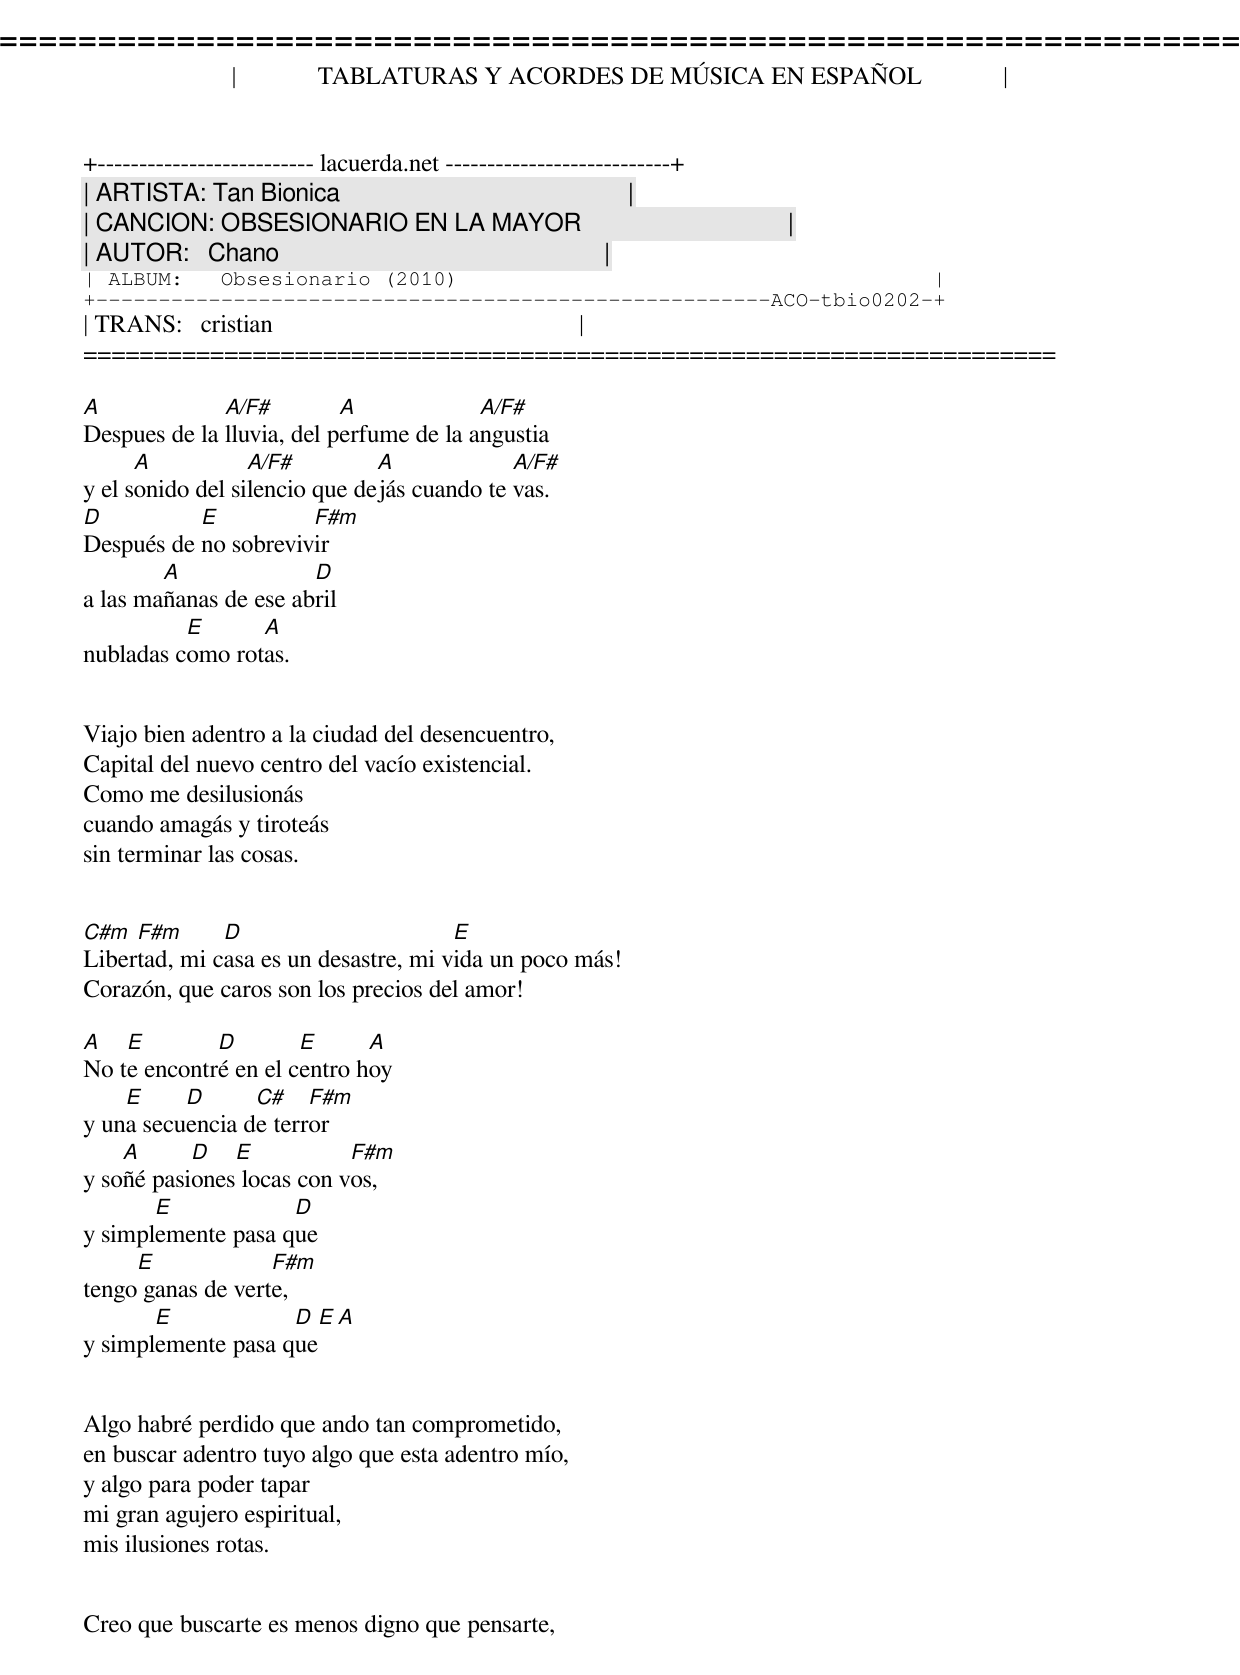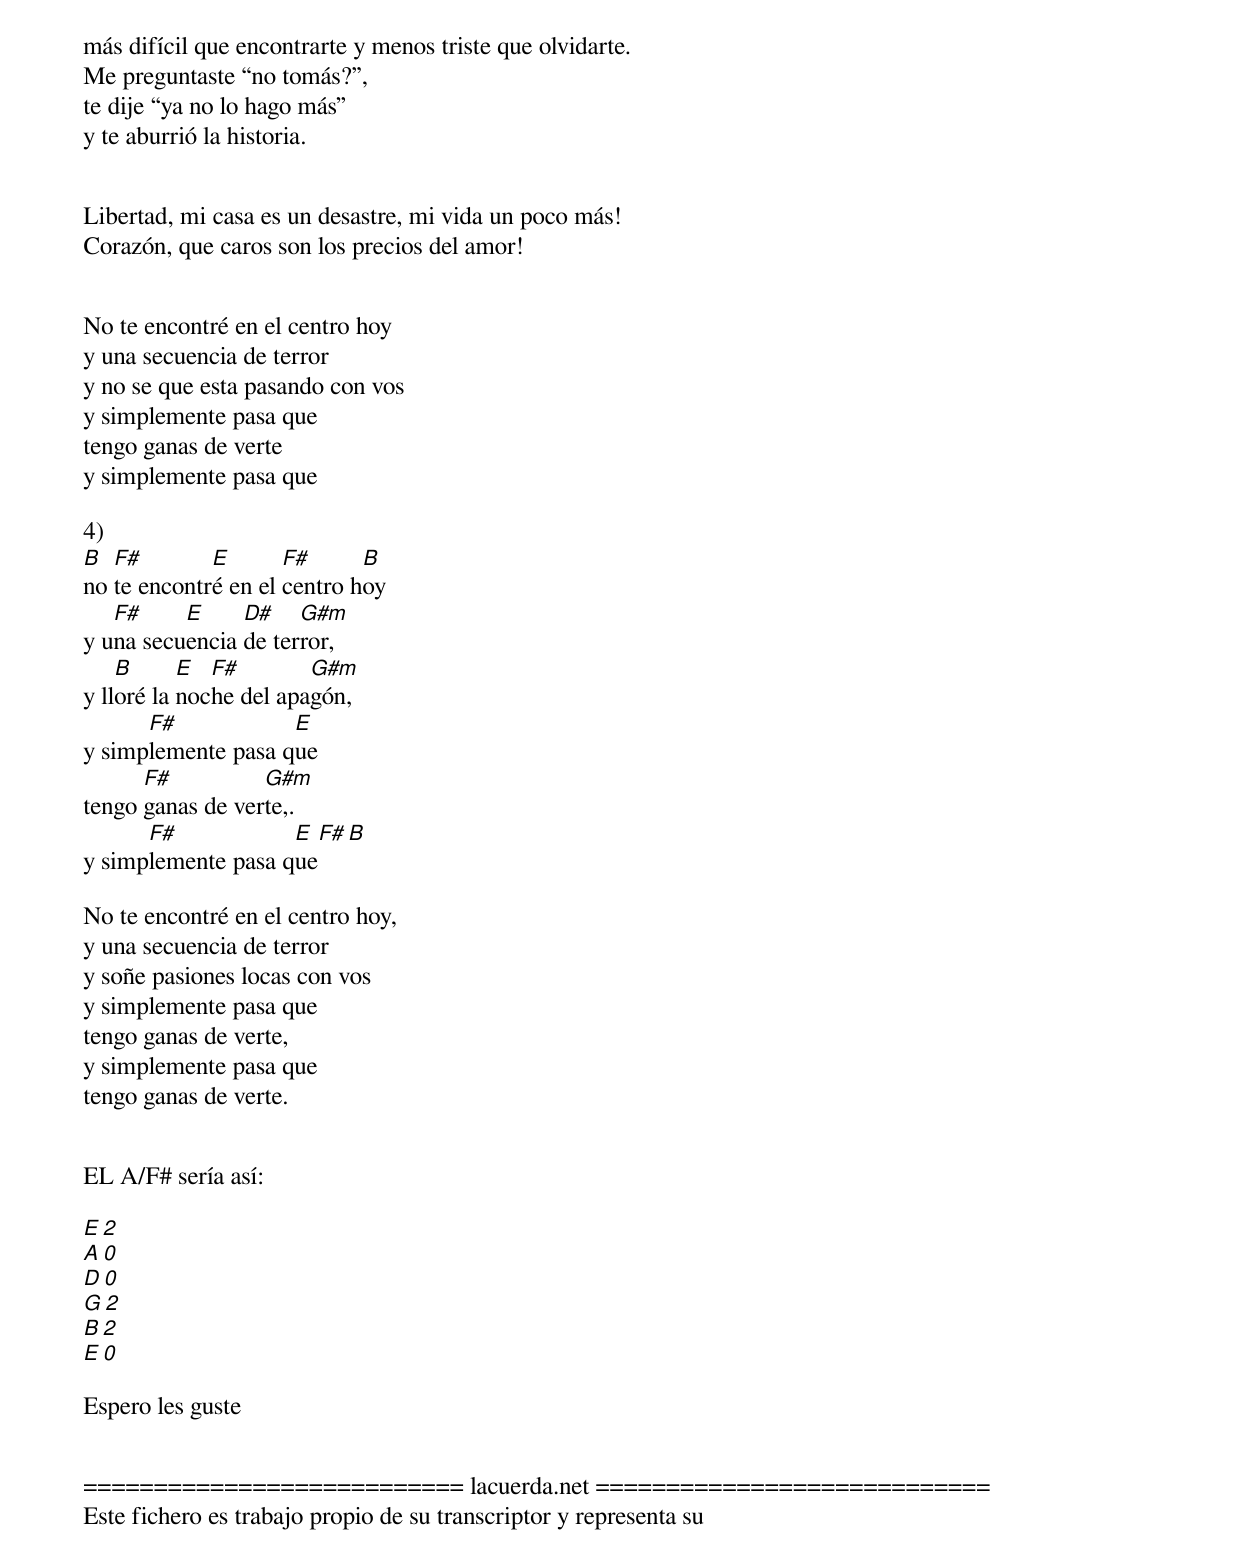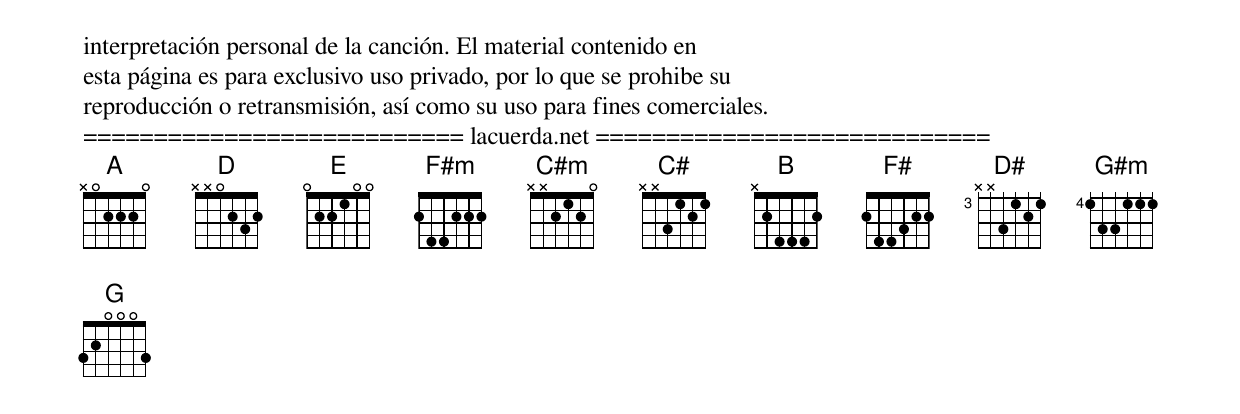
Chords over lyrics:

=====================================================================
|             TABLATURAS Y ACORDES DE MÚSICA EN ESPAÑOL             |
+-------------------------- lacuerda.net ---------------------------+
| ARTISTA: Tan Bionica                                              |
| CANCION: OBSESIONARIO EN LA MAYOR                                 |
| AUTOR:   Chano                                                    |
| ALBUM:   Obsesionario (2010)                                      |
+------------------------------------------------------ACO-tbio0202-+
| TRANS:   cristian                                                 |
=====================================================================

A             A/F#         A             A/F#
Despues de la lluvia, del perfume de la angustia
      A           A/F#         A             A/F#
y el sonido del silencio que dejás cuando te vas.
D          E          F#m
Después de no sobrevivir
        A              D
a las mañanas de ese abril
          E      A
nubladas como rotas.


Viajo bien adentro a la ciudad del desencuentro,
Capital del nuevo centro del vacío existencial.
Como me desilusionás
cuando amagás y tiroteás
sin terminar las cosas.


C#m  F#m      D                       E
Libertad, mi casa es un desastre, mi vida un poco más!
Corazón, que caros son los precios del amor!

A   E        D        E      A
No te encontré en el centro hoy
    E     D      C#    F#m
y una secuencia de terror
    A      D   E           F#m
y soñé pasiones locas con vos,
       E            D
y simplemente pasa que
     E             F#m
tengo ganas de verte,
       E            D     E        A
y simplemente pasa que


Algo habré perdido que ando tan comprometido,
en buscar adentro tuyo algo que esta adentro mío,
y algo para poder tapar
mi gran agujero espiritual,
mis ilusiones rotas.


Creo que buscarte es menos digno que pensarte,
más difícil que encontrarte y menos triste que olvidarte.
Me preguntaste no tomás?,
te dije ya no lo hago más
y te aburrió la historia.


Libertad, mi casa es un desastre, mi vida un poco más!
Corazón, que caros son los precios del amor!


No te encontré en el centro hoy
y una secuencia de terror
y no se que esta pasando con vos
y simplemente pasa que
tengo ganas de verte
y simplemente pasa que

4)
B  F#        E       F#      B
no te encontré en el centro hoy
   F#     E     D#    G#m
y una secuencia de terror,
    B      E  F#        G#m
y lloré la noche del apagón,
      F#            E
y simplemente pasa que
      F#          G#m
tengo ganas de verte,.
      F#            E      F#     B
y simplemente pasa que

No te encontré en el centro hoy,
y una secuencia de terror
y soñe pasiones locas con vos
y simplemente pasa que
tengo ganas de verte,
y simplemente pasa que
tengo ganas de verte.


EL A/F# sería así:

E  2
A  0
D  0
G  2
B  2
E  0

Espero les guste


=========================== lacuerda.net ============================
Este fichero es trabajo propio de su transcriptor y representa su
interpretación personal de la canción. El material contenido en
esta página es para exclusivo uso privado, por lo que se prohibe su
reproducción o retransmisión, así como su uso para fines comerciales.
=========================== lacuerda.net ============================
